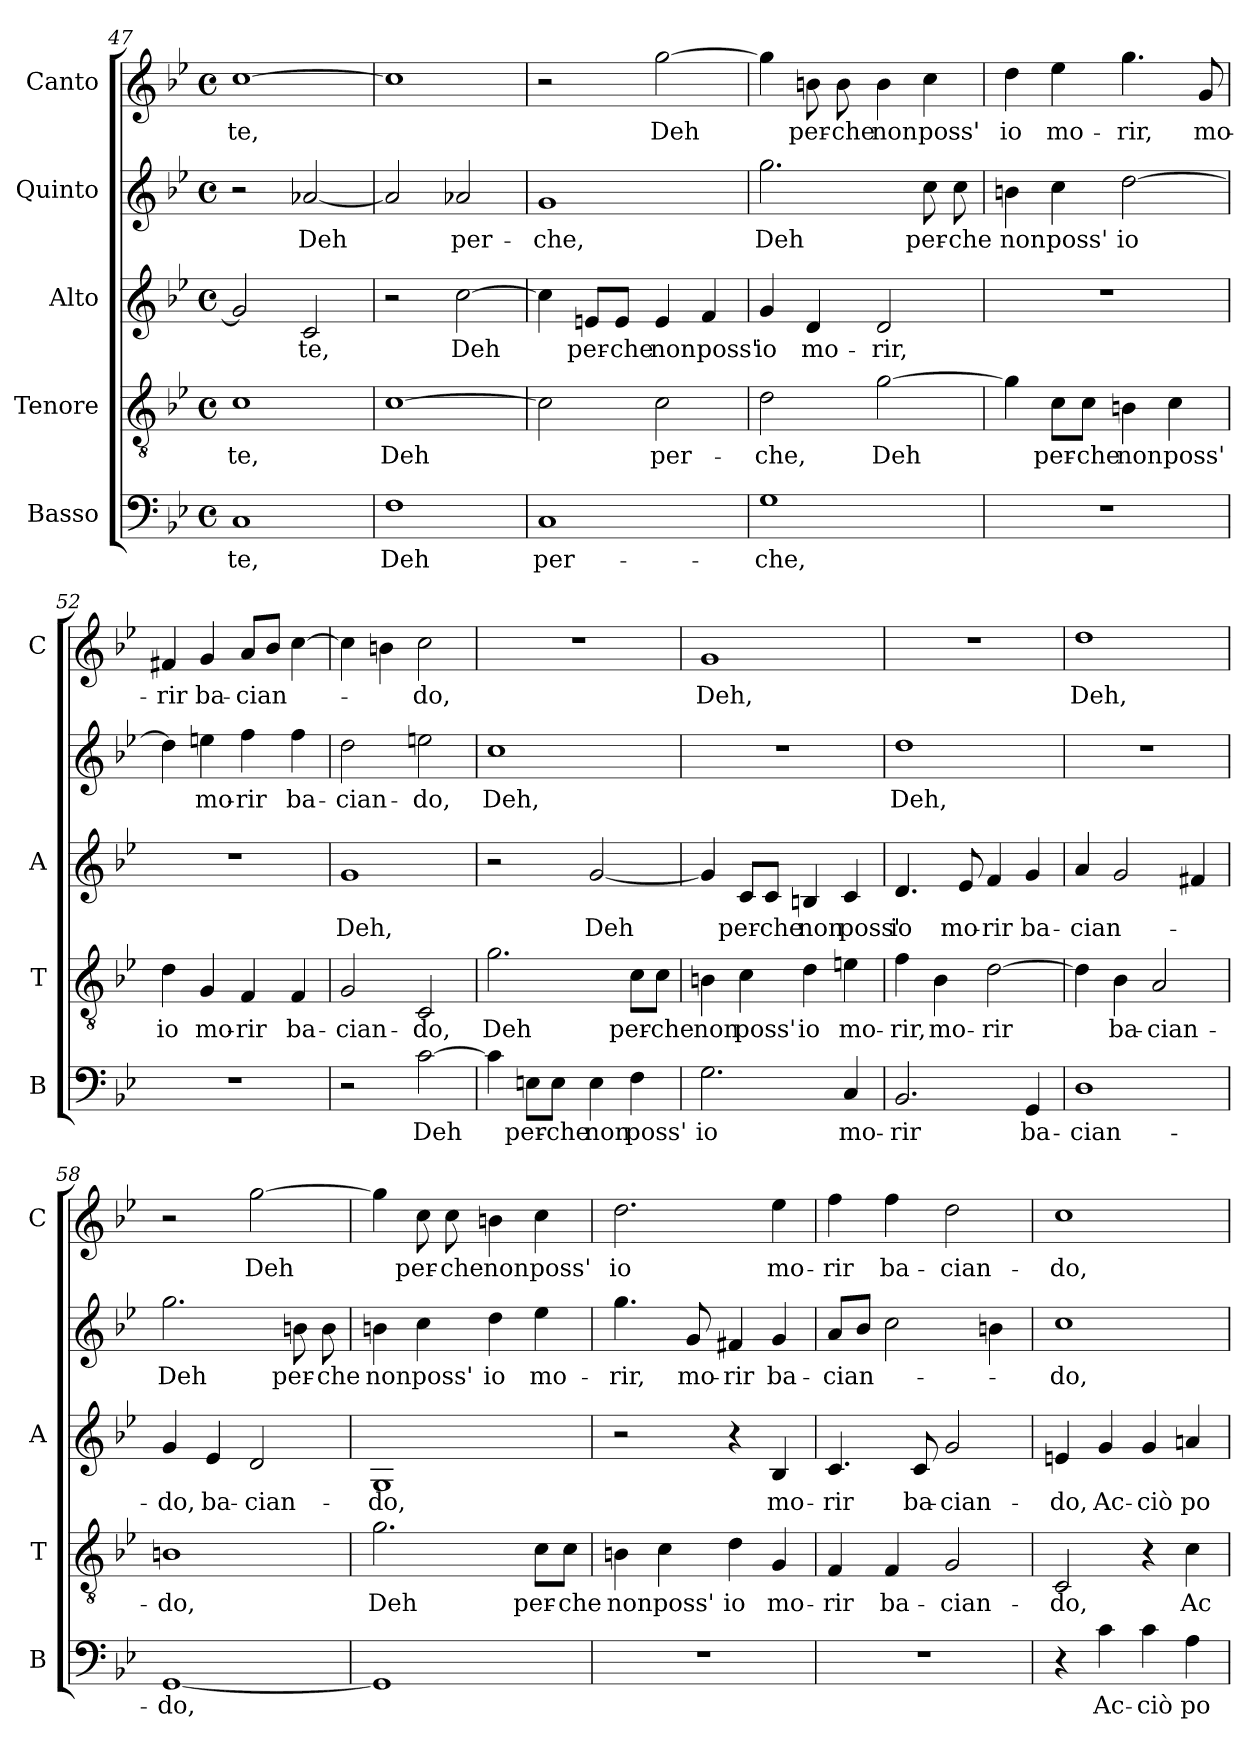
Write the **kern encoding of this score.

**kern	**text	**kern	**text	**kern	**text	**kern	**text	**kern	**text
*part5	*part5	*part4	*part4	*part3	*part3	*part2	*part2	*part1	*part1
*staff5	*staff5	*staff4	*staff4	*staff3	*staff3	*staff2	*staff2	*staff1	*staff1
*I"Basso	*	*I"Tenore	*	*I"Alto	*	*I"Quinto	*	*I"Canto	*
*I'B	*	*I'T	*	*I'A	*	*	*	*I'C	*
!!LO:LB:g=z
*clefF4	*	*clefGv2	*	*clefG2	*	*clefG2	*	*clefG2	*
*k[b-e-]	*	*k[b-e-]	*	*k[b-e-]	*	*k[b-e-]	*	*k[b-e-]	*
*B-:	*	*B-:	*	*B-:	*	*B-:	*	*B-:	*
*M4/4	*	*M4/4	*	*M4/4	*	*M4/4	*	*M4/4	*
*met(c)	*	*met(c)	*	*met(c)	*	*met(c)	*	*met(c)	*
=47	=47	=47	=47	=47	=47	=47	=47	=47	=47
!	!LO:LY:b	!	!LO:LY:b	!	!	!	!	!	!LO:LY:b
1C	-te,	1c	-te,	2g/]	.	2r	.	[1cc	-te,
!	!	!	!	!	!LO:LY:b	!	!LO:LY:b	!	!
.	.	.	.	2c/	-te,	[2a-X/	Deh	.	.
=48	=48	=48	=48	=48	=48	=48	=48	=48	=48
!	!LO:LY:b	!	!LO:LY:b	!	!	!	!	!	!
1F	Deh	[1c	Deh	2r	.	2a-/]	.	1cc]	.
!	!	!	!	!	!LO:LY:b	!	!LO:LY:b	!	!
.	.	.	.	[2cc\	Deh	2a-X/	per-	.	.
=49	=49	=49	=49	=49	=49	=49	=49	=49	=49
!	!LO:LY:b	!	!	!	!	!	!LO:LY:b	!	!
1C	per-	2c\]	.	4cc\]	.	1g	-che,	2r	.
!	!	!	!	!	!LO:LY:b	!	!	!	!
.	.	.	.	8en/L	per-	.	.	.	.
!	!	!	!	!	!LO:LY:b	!	!	!	!
.	.	.	.	8e/J	-che	.	.	.	.
!	!	!	!LO:LY:b	!	!LO:LY:b	!	!	!	!LO:LY:b
.	.	2c\	per-	4e/	non	.	.	[2gg\	Deh
!	!	!	!	!	!LO:LY:b	!	!	!	!
.	.	.	.	4f/	poss'	.	.	.	.
=50	=50	=50	=50	=50	=50	=50	=50	=50	=50
!	!LO:LY:b	!	!LO:LY:b	!	!LO:LY:b	!	!LO:LY:b	!	!
1G	-che,	2d\	-che,	4g/	io	2.gg\	Deh	4gg\]	.
!	!	!	!	!	!LO:LY:b	!	!	!	!LO:LY:b
.	.	.	.	4d/	mo-	.	.	8bn\	per-
!	!	!	!	!	!	!	!	!	!LO:LY:b
.	.	.	.	.	.	.	.	8b\	-che
!	!	!	!LO:LY:b	!	!LO:LY:b	!	!	!	!LO:LY:b
.	.	[2g\	Deh	2d/	-rir,	.	.	4b\	non
!	!	!	!	!	!	!	!LO:LY:b	!	!LO:LY:b
.	.	.	.	.	.	8cc\	per-	4cc\	poss'
!	!	!	!	!	!	!	!LO:LY:b	!	!
.	.	.	.	.	.	8cc\	-che	.	.
=51	=51	=51	=51	=51	=51	=51	=51	=51	=51
!	!	!	!	!	!	!	!LO:LY:b	!	!LO:LY:b
1r	.	4g\]	.	1r	.	4bn\	non	4dd\	io
!	!	!	!LO:LY:b	!	!	!	!LO:LY:b	!	!LO:LY:b
.	.	8c\L	per-	.	.	4cc\	poss'	4ee-\	mo-
!	!	!	!LO:LY:b	!	!	!	!	!	!
.	.	8c\J	-che	.	.	.	.	.	.
!	!	!	!LO:LY:b	!	!	!	!LO:LY:b	!	!LO:LY:b
.	.	4Bn\	non	.	.	[2dd\	io	4.gg\	-rir,
!	!	!	!LO:LY:b	!	!	!	!	!	!
.	.	4c\	poss'	.	.	.	.	.	.
!	!	!	!	!	!	!	!	!	!LO:LY:b
.	.	.	.	.	.	.	.	8g/	mo-
=52	=52	=52	=52	=52	=52	=52	=52	=52	=52
!	!	!	!LO:LY:b	!	!	!	!	!	!LO:LY:b
1r	.	4d\	io	1r	.	4dd\]	.	4f#X/	-rir
!	!	!	!LO:LY:b	!	!	!	!LO:LY:b	!	!LO:LY:b
.	.	4G/	mo-	.	.	4een\	mo-	4g/	ba-
!	!	!	!LO:LY:b	!	!	!	!LO:LY:b	!	!LO:LY:b
.	.	4F/	-rir	.	.	4ff\	-rir	8a/L	-cian-
.	.	.	.	.	.	.	.	8b-/J	.
!	!	!	!LO:LY:b	!	!	!	!LO:LY:b	!	!
.	.	4F/	ba-	.	.	4ff\	ba-	[4cc\	.
!!LO:PB:g=z
=53	=53	=53	=53	=53	=53	=53	=53	=53	=53
!	!	!	!LO:LY:b	!	!LO:LY:b	!	!LO:LY:b	!	!
2r	.	2G/	-cian-	1g	Deh,	2dd\	-cian-	4cc\]	.
.	.	.	.	.	.	.	.	4bn\	.
!	!LO:LY:b	!	!LO:LY:b	!	!	!	!LO:LY:b	!	!LO:LY:b
[2c\	Deh	2C/	-do,	.	.	2een\	-do,	2cc\	-do,
=54	=54	=54	=54	=54	=54	=54	=54	=54	=54
!	!	!	!LO:LY:b	!	!	!	!LO:LY:b	!	!
4c\]	.	2.g\	Deh	2r	.	1cc	Deh,	1r	.
!	!LO:LY:b	!	!	!	!	!	!	!	!
8En\L	per-	.	.	.	.	.	.	.	.
!	!LO:LY:b	!	!	!	!	!	!	!	!
8E\J	-che	.	.	.	.	.	.	.	.
!	!LO:LY:b	!	!	!	!LO:LY:b	!	!	!	!
4E\	non	.	.	[2g/	Deh	.	.	.	.
!	!LO:LY:b	!	!LO:LY:b	!	!	!	!	!	!
4F\	poss'	8c\L	per-	.	.	.	.	.	.
!	!	!	!LO:LY:b	!	!	!	!	!	!
.	.	8c\J	-che	.	.	.	.	.	.
=55	=55	=55	=55	=55	=55	=55	=55	=55	=55
!	!LO:LY:b	!	!LO:LY:b	!	!	!	!	!	!LO:LY:b
2.G\	io	4Bn\	non	4g/]	.	1r	.	1g	Deh,
!	!	!	!LO:LY:b	!	!LO:LY:b	!	!	!	!
.	.	4c\	poss'	8c/L	per-	.	.	.	.
!	!	!	!	!	!LO:LY:b	!	!	!	!
.	.	.	.	8c/J	-che	.	.	.	.
!	!	!	!LO:LY:b	!	!LO:LY:b	!	!	!	!
.	.	4d\	io	4Bn/	non	.	.	.	.
!	!LO:LY:b	!	!LO:LY:b	!	!LO:LY:b	!	!	!	!
4C/	mo-	4en\	mo-	4c/	poss'	.	.	.	.
=56	=56	=56	=56	=56	=56	=56	=56	=56	=56
!	!LO:LY:b	!	!LO:LY:b	!	!LO:LY:b	!	!LO:LY:b	!	!
2.BB-/	-rir	4f\	-rir,	4.d/	io	1dd	Deh,	1r	.
!	!	!	!LO:LY:b	!	!	!	!	!	!
.	.	4B-\	mo-	.	.	.	.	.	.
!	!	!	!	!	!LO:LY:b	!	!	!	!
.	.	.	.	8e-/	mo-	.	.	.	.
!	!	!	!LO:LY:b	!	!LO:LY:b	!	!	!	!
.	.	[2d\	-rir	4f/	-rir	.	.	.	.
!	!LO:LY:b	!	!	!	!LO:LY:b	!	!	!	!
4GG/	ba-	.	.	4g/	ba-	.	.	.	.
=57	=57	=57	=57	=57	=57	=57	=57	=57	=57
!	!LO:LY:b	!	!	!	!LO:LY:b	!	!	!	!LO:LY:b
1D	-cian-	4d\]	.	4a/	-cian-	1r	.	1dd	Deh,
!	!	!	!LO:LY:b	!	!	!	!	!	!
.	.	4B-\	ba-	2g/	.	.	.	.	.
!	!	!	!LO:LY:b	!	!	!	!	!	!
.	.	2A/	-cian-	.	.	.	.	.	.
.	.	.	.	4f#X/	.	.	.	.	.
=58	=58	=58	=58	=58	=58	=58	=58	=58	=58
!	!LO:LY:b	!	!LO:LY:b	!	!LO:LY:b	!	!LO:LY:b	!	!
[1GG	-do,	1Bn	-do,	4g/	-do,	2.gg\	Deh	2r	.
!	!	!	!	!	!LO:LY:b	!	!	!	!
.	.	.	.	4e-/	ba-	.	.	.	.
!	!	!	!	!	!LO:LY:b	!	!	!	!LO:LY:b
.	.	.	.	2d/	-cian-	.	.	[2gg\	Deh
!	!	!	!	!	!	!	!LO:LY:b	!	!
.	.	.	.	.	.	8bn\	per-	.	.
!	!	!	!	!	!	!	!LO:LY:b	!	!
.	.	.	.	.	.	8b\	-che	.	.
=59	=59	=59	=59	=59	=59	=59	=59	=59	=59
!	!	!	!LO:LY:b	!	!LO:LY:b	!	!LO:LY:b	!	!
1GG]	.	2.g\	Deh	1G	-do,	4bn\	non	4gg\]	.
!	!	!	!	!	!	!	!LO:LY:b	!	!LO:LY:b
.	.	.	.	.	.	4cc\	poss'	8cc\	per-
!	!	!	!	!	!	!	!	!	!LO:LY:b
.	.	.	.	.	.	.	.	8cc\	-che
!	!	!	!	!	!	!	!LO:LY:b	!	!LO:LY:b
.	.	.	.	.	.	4dd\	io	4bn\	non
!	!	!	!LO:LY:b	!	!	!	!LO:LY:b	!	!LO:LY:b
.	.	8c\L	per-	.	.	4ee-\	mo-	4cc\	poss'
!	!	!	!LO:LY:b	!	!	!	!	!	!
.	.	8c\J	-che	.	.	.	.	.	.
!!LO:LB:g=z
=60	=60	=60	=60	=60	=60	=60	=60	=60	=60
!	!	!	!LO:LY:b	!	!	!	!LO:LY:b	!	!LO:LY:b
1r	.	4Bn\	non	2r	.	4.gg\	-rir,	2.dd\	io
!	!	!	!LO:LY:b	!	!	!	!	!	!
.	.	4c\	poss'	.	.	.	.	.	.
!	!	!	!	!	!	!	!LO:LY:b	!	!
.	.	.	.	.	.	8g/	mo-	.	.
!	!	!	!LO:LY:b	!	!	!	!LO:LY:b	!	!
.	.	4d\	io	4r	.	4f#X/	-rir	.	.
!	!	!	!LO:LY:b	!	!LO:LY:b	!	!LO:LY:b	!	!LO:LY:b
.	.	4G/	mo-	4B-/	mo-	4g/	ba-	4ee-\	mo-
=61	=61	=61	=61	=61	=61	=61	=61	=61	=61
!	!	!	!LO:LY:b	!	!LO:LY:b	!	!LO:LY:b	!	!LO:LY:b
1r	.	4F/	-rir	4.c/	-rir	8a/L	-cian-	4ff\	-rir
.	.	.	.	.	.	8b-/J	.	.	.
!	!	!	!LO:LY:b	!	!	!	!	!	!LO:LY:b
.	.	4F/	ba-	.	.	2cc\	.	4ff\	ba-
!	!	!	!	!	!LO:LY:b	!	!	!	!
.	.	.	.	8c/	ba-	.	.	.	.
!	!	!	!LO:LY:b	!	!LO:LY:b	!	!	!	!LO:LY:b
.	.	2G/	-cian-	2g/	-cian-	.	.	2dd\	-cian-
.	.	.	.	.	.	4bn\	.	.	.
=62	=62	=62	=62	=62	=62	=62	=62	=62	=62
!	!	!	!LO:LY:b	!	!LO:LY:b	!	!LO:LY:b	!	!LO:LY:b
4r	.	2C/	-do,	4en/	-do,	1cc	-do,	1cc	-do,
!	!LO:LY:b	!	!	!	!LO:LY:b	!	!	!	!
4c\	Ac-	.	.	4g/	Ac-	.	.	.	.
!	!LO:LY:b	!	!	!	!LO:LY:b	!	!	!	!
4c\	-ciò	4r	.	4g/	-ciò	.	.	.	.
!	!LO:LY:b	!	!LO:LY:b	!	!LO:LY:b	!	!	!	!
4A\	po-	4c\	Ac-	4ani/	po-	.	.	.	.
=	=	=	=	=	=	=	=	=	=
*-	*-	*-	*-	*-	*-	*-	*-	*-	*-
